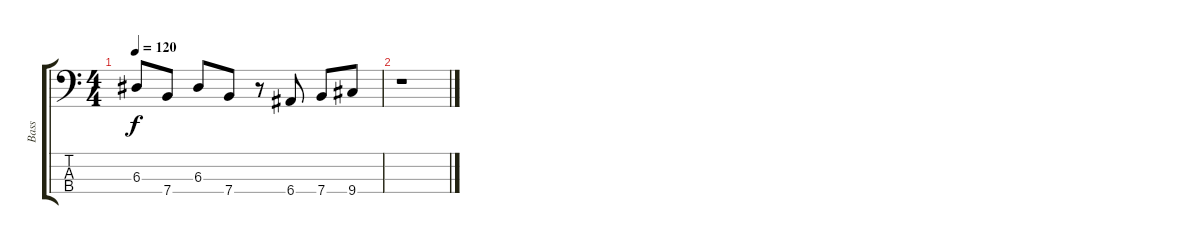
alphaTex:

\track ("Bass" "Bass") {instrument electricbasspick}
\staff {score tabs}
\tuning (G2 D2 A1 E1) {hide}
\ts (4 4)
\tempo 120
\clef f4
\ks c
6.3.8{dy f} 7.4.8 6.3.8 7.4.8 r.8 6.4.8 7.4.8 9.4.8 |
r.1
